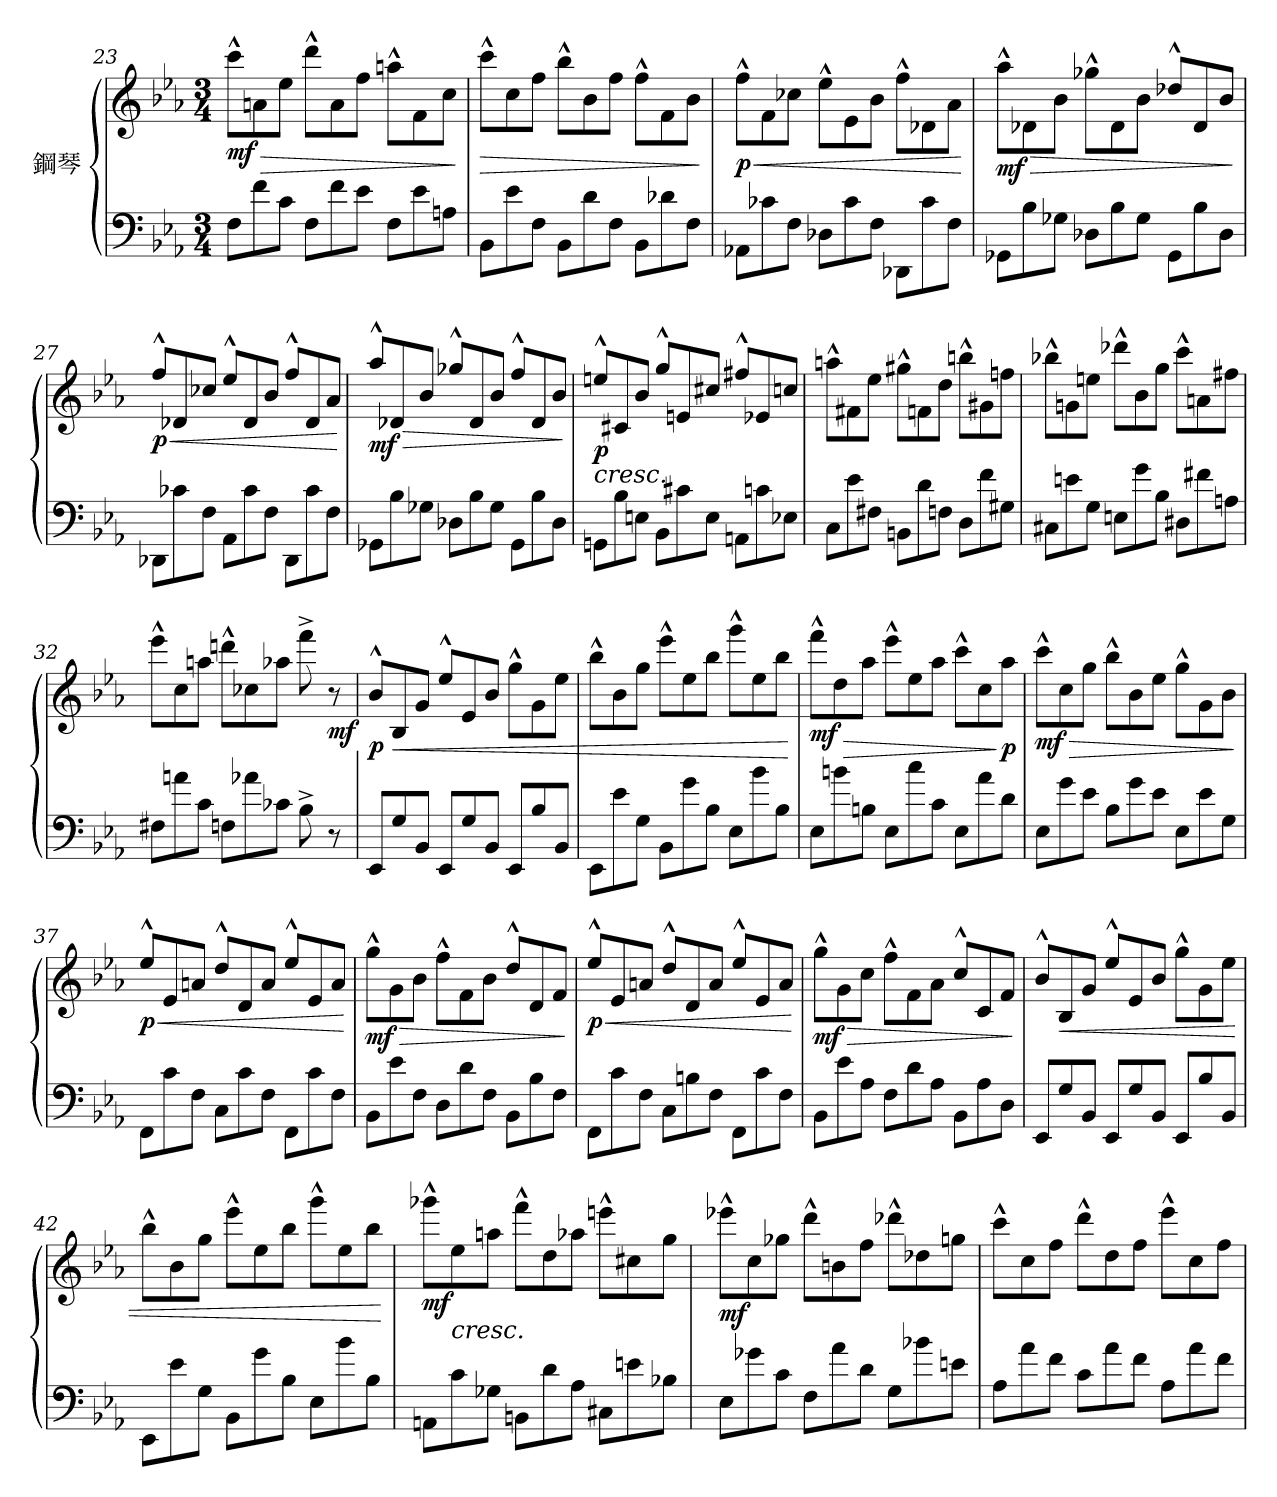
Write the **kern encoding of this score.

**kern	**kern	**dynam
*part1	*part1	*part1
*staff2	*staff1	*staff1/2
*I"鋼琴	*	*
*clefF4	*clefG2	*
*k[b-e-a-]	*k[b-e-a-]	*
*M3/4	*M3/4	*
*Xtuplet	*Xtuplet	*
=23	=23	=23
!	!	!LO:HP:b
!	!	!LO:DY:n=1:b
12F\L	12ccc^^\L	> mf
12f\	12an\	.
12c\J	12ee-\J	.
12F\L	12ddd^^\L	.
12f\	12a\	.
12e-\J	12ff\J	.
12F\L	12aan^^\L	.
12e-\	12f\	.
12An\J	12cc\J	.
.	.	]
!!LO:LB:g=z
=24	=24	=24
!	!	!LO:HP:b
12BB-\L	12ccc^^\L	>
12e-\	12cc\	.
12F\J	12ff\J	.
12BB-\L	12bb-^^\L	.
12d\	12b-\	.
12F\J	12ff\J	.
12BB-\L	12ff^^\L	.
12d-X\	12f\	.
12F\J	12b-\J	.
.	.	]
=25	=25	=25
!	!	!LO:HP:b
!	!	!LO:DY:n=1:b
12AA-X\L	12ff^^\L	< p
12c-X\	12f\	.
12F\J	12cc-X\J	.
12D-X\L	12ee-^^\L	.
12c-\	12e-\	.
12F\J	12b-\J	.
12DD-X\L	12ff^^\L	.
12c-\	12d-X\	.
12F\J	12a-\J	.
.	.	[
=26	=26	=26
!	!	!LO:HP:b
!	!	!LO:DY:n=1:b
12GG-X\L	12aa-^^\L	> mf
12B-\	12d-X\	.
12G-X\J	12b-\J	.
12D-X\L	12gg-X^^\L	.
12B-\	12d-\	.
12G-\J	12b-\J	.
12GG-\L	12dd-X^^/L	.
12B-\	12d-/	.
12D-\J	12b-/J	.
.	.	]
=27	=27	=27
!	!	!LO:HP:b
!	!	!LO:DY:n=1:b
12DD-X\L	12ff^^/L	< p
12c-X\	12d-X/	.
12F\J	12cc-X/J	.
12AA-\L	12ee-^^/L	.
12c-\	12d-/	.
12F\J	12b-/J	.
12DD-\L	12ff^^/L	.
12c-\	12d-/	.
12F\J	12a-/J	.
.	.	[
!!LO:PB:g=z
=28	=28	=28
!	!	!LO:HP:b
!	!	!LO:DY:n=1:b
12GG-X\L	12aa-^^/L	> mf
12B-\	12d-X/	.
12G-X\J	12b-/J	.
12D-X\L	12gg-X^^/L	.
12B-\	12d-/	.
12G-\J	12b-/J	.
12GG-\L	12ff^^/L	.
12B-\	12d-/	.
12D-\J	12b-/J	.
.	.	]
=29	=29	=29
!	!LO:TX:b:i:t=cresc.	!
!	!	!LO:DY:b
12GGn\L	12een^^/L	p
12B-\	12c#X/	.
12En\J	12b-/J	.
12BB-\L	12gg^^/L	.
12c#X\	12en/	.
12E\J	12cc#X/J	.
12AAn\L	12ff#X^^/L	.
12cn\	12e-X/	.
12E-X\J	12ccn/J	.
=30	=30	=30
12C\L	12aan^^\L	.
12e-\	12f#X\	.
12F#X\J	12ee-\J	.
12BBn\L	12gg#X^^\L	.
12d\	12fn\	.
12Fn\J	12dd\J	.
12D\L	12bbn^^\L	.
12f\	12g#X\	.
12G#X\J	12ffn\J	.
=31	=31	=31
12C#X\L	12bb-X^^\L	.
12en\	12gn\	.
12G\J	12een\J	.
12En\L	12ddd-X^^\L	.
12g\	12b-\	.
12B-\J	12gg\J	.
12D#X\L	12ccc^^\L	.
12f#X\	12an\	.
12An\J	12ff#X\J	.
!!LO:LB:g=z
=32	=32	=32
12F#X\L	12eee-^^\L	.
12an\	12cc\	.
12c\J	12aan\J	.
12Fn\L	12dddn^^\L	.
12a-X\	12cc-X\	.
12c-X\J	12aa-X\J	.
*	*MM120	*
8B-^\	8fff^\	.
!	!	!LO:DY:b
8r	8r	mf
=33	=33	=33
*	*MM140	*
!	!	!LO:DY:b
12EE-/L	12b-^^/L	p
!	!	!LO:HP:b
12G/	12B-/	<
12BB-/J	12g/J	.
*	*MM160	*
12EE-/L	12ee-^^/L	.
12G/	12e-/	.
12BB-/J	12b-/J	.
*	*MM180	*
12EE-/L	12gg^^\L	.
12B-/	12g\	.
12BB-/J	12ee-\J	.
=34	=34	=34
*	*MM188	*
12EE-\L	12bb-^^\L	.
12e-\	12b-\	.
12G\J	12gg\J	.
12BB-\L	12eee-^^\L	.
12g\	12ee-\	.
12B-\J	12bb-\J	.
12E-\L	12ggg^^\L	.
12b-\	12ee-\	.
12B-\J	12bb-\J	.
.	.	[
=35	=35	=35
!	!	!LO:HP:b
!	!	!LO:DY:n=1:b
12E-\L	12fff^^\L	> mf
12bn\	12dd\	.
12Bn\J	12aa-\J	.
12E-\L	12eee-^^\L	.
12cc\	12ee-\	.
12c\J	12aa-\J	.
12E-\L	12ccc^^\L	.
12a-\	12cc\	.
!	!	!LO:DY:n=2:b
12d\J	12aa-\J	] p
!!LO:LB:g=z
=36	=36	=36
!	!	!LO:HP:b
!	!	!LO:DY:n=1:b
12E-\L	12ccc^^\L	> mf
12g\	12cc\	.
12e-\J	12gg\J	.
12B-\L	12bb-^^\L	.
12g\	12b-\	.
12e-\J	12ee-\J	.
12E-\L	12gg^^\L	.
12e-\	12g\	.
12G\J	12b-\J	.
.	.	]
=37	=37	=37
!	!	!LO:HP:b
!	!	!LO:DY:n=1:b
12FF\L	12ee-^^/L	< p
12c\	12e-/	.
12F\J	12an/J	.
12C\L	12dd^^/L	.
12c\	12d/	.
12F\J	12a/J	.
12FF\L	12ee-^^/L	.
12c\	12e-/	.
12F\J	12a/J	.
.	.	[
=38	=38	=38
!	!	!LO:HP:b
!	!	!LO:DY:n=1:b
12BB-\L	12gg^^\L	> mf
12e-\	12g\	.
12F\J	12b-\J	.
12D\L	12ff^^\L	.
12d\	12f\	.
12F\J	12b-\J	.
12BB-\L	12dd^^/L	.
12B-\	12d/	.
12F\J	12f/J	.
.	.	]
=39	=39	=39
!	!	!LO:HP:b
!	!	!LO:DY:n=1:b
12FF\L	12ee-^^/L	< p
12c\	12e-/	.
12F\J	12an/J	.
12C\L	12dd^^/L	.
12Bn\	12d/	.
12F\J	12a/J	.
12FF\L	12ee-^^/L	.
12c\	12e-/	.
12F\J	12a/J	.
.	.	[
!!LO:LB:g=z
=40	=40	=40
!	!	!LO:HP:b
!	!	!LO:DY:n=1:b
12BB-\L	12gg^^\L	> mf
12e-\	12g\	.
12A-\J	12cc\J	.
12F\L	12ff^^\L	.
12d\	12f\	.
12A-\J	12a-\J	.
12BB-\L	12cc^^/L	.
12A-\	12c/	.
12D\J	12f/J	.
.	.	]
=41	=41	=41
12EE-/L	12b-^^/L	.
!	!	!LO:HP:b
12G/	12B-/	<
12BB-/J	12g/J	.
12EE-/L	12ee-^^/L	.
12G/	12e-/	.
12BB-/J	12b-/J	.
12EE-/L	12gg^^\L	.
12B-/	12g\	.
12BB-/J	12ee-\J	.
=42	=42	=42
12EE-\L	12bb-^^\L	.
12e-\	12b-\	.
12G\J	12gg\J	.
12BB-\L	12eee-^^\L	.
12g\	12ee-\	.
12B-\J	12bb-\J	.
12E-\L	12ggg^^\L	.
12b-\	12ee-\	.
12B-\J	12bb-\J	.
.	.	[
=43	=43	=43
!	!	!LO:DY:b
12AAn\L	12ggg-X^^\L	mf
!	!LO:TX:b:i:t=cresc.	!
12c\	12ee-\	.
12G-X\J	12aan\J	.
12BBn\L	12fff^^\L	.
12d\	12dd\	.
12A-\J	12aa-X\J	.
12C#X\L	12eeen^^\L	.
12en\	12cc#X\	.
12B-X\J	12gg\J	.
!!LO:LB:g=z
=44	=44	=44
!	!	!LO:DY:b
12E-\L	12eee-X^^\L	mf
12g-X\	12cc\	.
12c\J	12gg-X\J	.
12F\L	12ddd^^\L	.
12a-\	12bn\	.
12d\J	12ff\J	.
12G\L	12ddd-X^^\L	.
12b-X\	12dd-X\	.
12en\J	12ggn\J	.
=45	=45	=45
12A-\L	12ccc^^\L	.
12a-\	12cc\	.
12f\J	12ff\J	.
12c\L	12ddd^^\L	.
12a-\	12dd\	.
12f\J	12ff\J	.
12A-\L	12eee-^^\L	.
12a-\	12cc\	.
12f\J	12ff\J	.
=	=	=
*-	*-	*-
